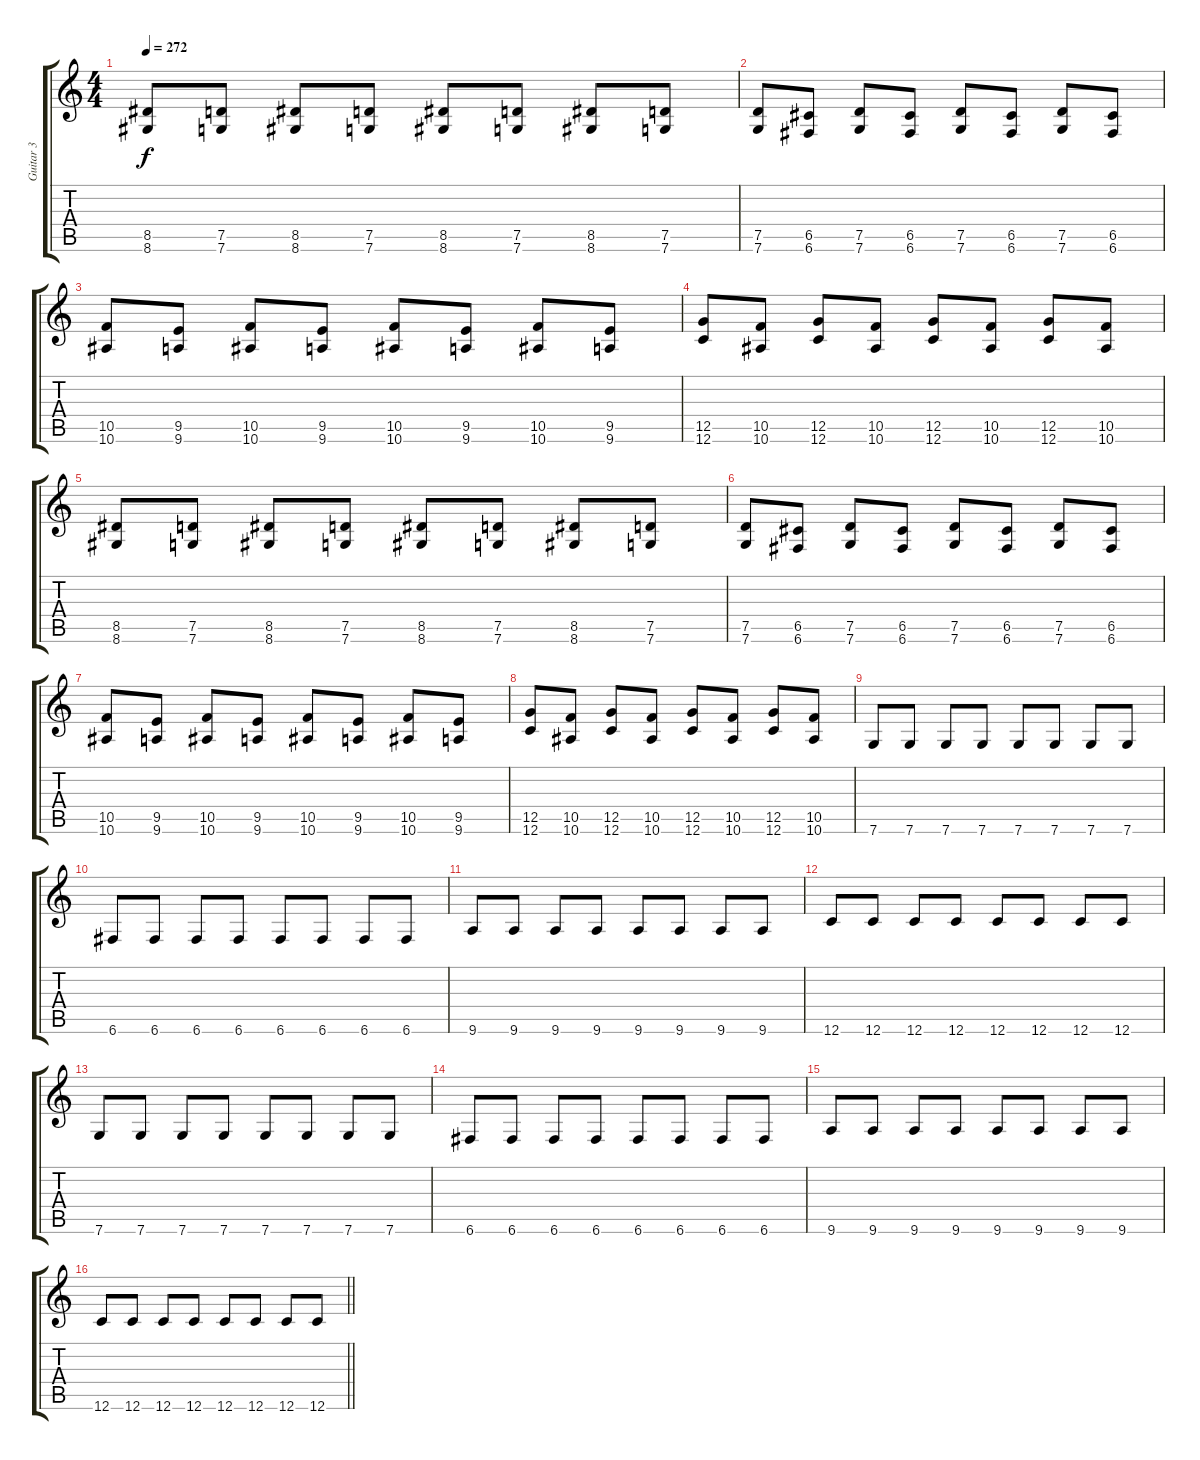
\track ("Guitar 3" "Guitar 3") {instrument distortionguitar}
\staff {score tabs}
\tuning (D4 A3 F3 C3 G2 C2) {hide}
\ts (4 4)
\tempo 272
\clef g2
\ks c
(8.5 8.6).8{dy f balance 0} (7.5 7.6).8 (8.5 8.6).8 (7.5 7.6).8 (8.5 8.6).8 (7.5 7.6).8 (8.5 8.6).8 (7.5 7.6).8 |
(7.5 7.6).8 (6.5 6.6).8 (7.5 7.6).8 (6.5 6.6).8 (7.5 7.6).8 (6.5 6.6).8 (7.5 7.6).8 (6.5 6.6).8 |
(10.5 10.6).8 (9.5 9.6).8 (10.5 10.6).8 (9.5 9.6).8 (10.5 10.6).8 (9.5 9.6).8 (10.5 10.6).8 (9.5 9.6).8 |
(12.5 12.6).8 (10.5 10.6).8 (12.5 12.6).8 (10.5 10.6).8 (12.5 12.6).8 (10.5 10.6).8 (12.5 12.6).8 (10.5 10.6).8 |
(8.5 8.6).8 (7.5 7.6).8 (8.5 8.6).8 (7.5 7.6).8 (8.5 8.6).8 (7.5 7.6).8 (8.5 8.6).8 (7.5 7.6).8 |
(7.5 7.6).8 (6.5 6.6).8 (7.5 7.6).8 (6.5 6.6).8 (7.5 7.6).8 (6.5 6.6).8 (7.5 7.6).8 (6.5 6.6).8 |
(10.5 10.6).8 (9.5 9.6).8 (10.5 10.6).8 (9.5 9.6).8 (10.5 10.6).8 (9.5 9.6).8 (10.5 10.6).8 (9.5 9.6).8 |
(12.5 12.6).8 (10.5 10.6).8 (12.5 12.6).8 (10.5 10.6).8 (12.5 12.6).8 (10.5 10.6).8 (12.5 12.6).8 (10.5 10.6).8 |
7.6.8 7.6.8 7.6.8 7.6.8 7.6.8 7.6.8 7.6.8 7.6.8 |
6.6.8 6.6.8 6.6.8 6.6.8 6.6.8 6.6.8 6.6.8 6.6.8 |
9.6.8 9.6.8 9.6.8 9.6.8 9.6.8 9.6.8 9.6.8 9.6.8 |
12.6.8 12.6.8 12.6.8 12.6.8 12.6.8 12.6.8 12.6.8 12.6.8 |
7.6.8 7.6.8 7.6.8 7.6.8 7.6.8 7.6.8 7.6.8 7.6.8 |
6.6.8 6.6.8 6.6.8 6.6.8 6.6.8 6.6.8 6.6.8 6.6.8 |
9.6.8 9.6.8 9.6.8 9.6.8 9.6.8 9.6.8 9.6.8 9.6.8 |
\barLineRight lightlight
12.6.8 12.6.8 12.6.8 12.6.8 12.6.8 12.6.8 12.6.8 12.6.8
